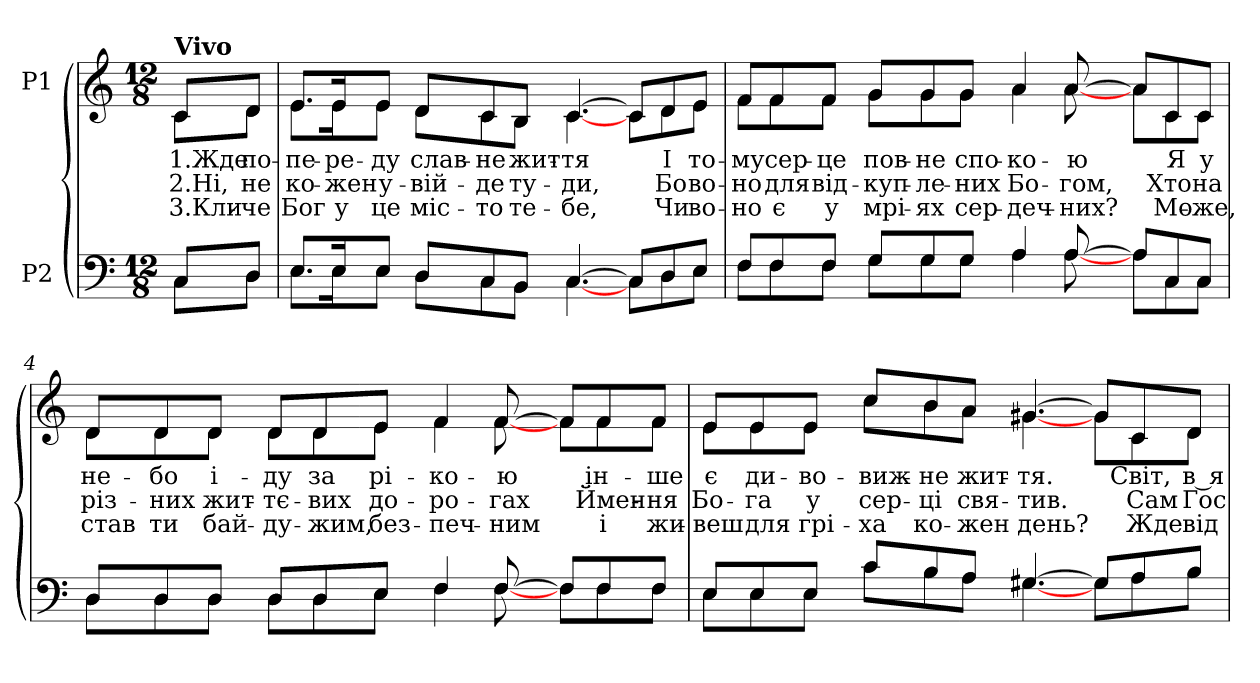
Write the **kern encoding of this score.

**kern	**kern	**text	**text	**text
*part2	*part1	*part1	*part1	*part1
*staff2	*staff1	*staff1	*staff1	*staff1
*I"P2	*I"P1	*	*	*
!!LO:PB:g=z
*clefF4	*clefG2	*	*	*
*k[]	*k[]	*	*	*
*a:	*a:	*	*	*
*M12/8	*M12/8	*	*	*
*MM120	*MM120	*	*	*
=1	=1	=1	=1	=1
*^	*^	*	*	*
!	!	!LO:TX:a:B:t=Vivo	!	!	!	!
!	!	!	!	!LO:LY:b:color=#000000	!LO:LY:b:color=#000000	!LO:LY:b:color=#000000
8Ci/L	8Ci\L	8ci/L	8ci\L	1.Жде	2.Ні,	3.Кли-
!	!	!	!	!LO:LY:b:color=#000000	!LO:LY:b:color=#000000	!LO:LY:b:color=#000000
8Di/J	8Di\J	8di/J	8di\J	по-	не	-че
=2	=2	=2	=2	=2	=2	=2
!	!	!	!	!LO:LY:b:color=#000000	!LO:LY:b:color=#000000	!LO:LY:b:color=#000000
8.Ei/L	8.Ei\L	8.ei/L	8.ei\L	-пе-	ко-	Бог
!	!	!	!	!LO:LY:b:color=#000000	!LO:LY:b:color=#000000	!LO:LY:b:color=#000000
16Ei/K	16Ei\K	16ei/K	16ei\K	-ре-	-жен	у
!	!	!	!	!LO:LY:b:color=#000000	!LO:LY:b:color=#000000	!LO:LY:b:color=#000000
8Ei/J	8Ei\J	8ei/J	8ei\J	-ду	у-	це
!	!	!	!	!LO:LY:b:color=#000000	!LO:LY:b:color=#000000	!LO:LY:b:color=#000000
8Di/L	8Di\L	8di/L	8di\L	слав-	-вій-	міс-
!	!	!	!	!LO:LY:b:color=#000000	!LO:LY:b:color=#000000	!LO:LY:b:color=#000000
8Ci/	8Ci\	8ci/	8ci\	-не	-де	-то
!	!	!	!	!LO:LY:b:color=#000000	!LO:LY:b:color=#000000	!LO:LY:b:color=#000000
8BBi/J	8BBi\J	8Bi/J	8Bi\J	жит-	ту-	те-
!	!	!	!	!LO:LY:b:color=#000000	!LO:LY:b:color=#000000	!LO:LY:b:color=#000000
[>4.Ci/	[<4.Ci\	[>4.ci/	[<4.ci\	-тя	-ди,	-бе,
8Ci/L]	8Ci\L	8ci/L]	8ci\L	.	.	.
!	!	!	!	!LO:LY:b:color=#000000	!LO:LY:b:color=#000000	!LO:LY:b:color=#000000
8Di/	8Di\	8di/	8di\	І	Бо	Чи
!	!	!	!	!LO:LY:b:color=#000000	!LO:LY:b:color=#000000	!LO:LY:b:color=#000000
8Ei/J	8Ei\J	8ei/J	8ei\J	то-	во-	во-
!!LO:LB:g=z	!!
=3	=3	=3	=3	=3	=3	=3
!	!	!	!	!LO:LY:b:color=#000000	!LO:LY:b:color=#000000	!LO:LY:b:color=#000000
8Fi/L	8Fi\L	8fi/L	8fi\L	-му	-но	-но
!	!	!	!	!LO:LY:b:color=#000000	!LO:LY:b:color=#000000	!LO:LY:b:color=#000000
8Fi/	8Fi\	8fi/	8fi\	сер-	для	є
!	!	!	!	!LO:LY:b:color=#000000	!LO:LY:b:color=#000000	!LO:LY:b:color=#000000
8Fi/J	8Fi\J	8fi/J	8fi\J	-це	від-	у
!	!	!	!	!LO:LY:b:color=#000000	!LO:LY:b:color=#000000	!LO:LY:b:color=#000000
8Gi/L	8Gi\L	8gi/L	8gi\L	пов-	-куп-	мрі-
!	!	!	!	!LO:LY:b:color=#000000	!LO:LY:b:color=#000000	!LO:LY:b:color=#000000
8Gi/	8Gi\	8gi/	8gi\	-не	-ле-	-ях
!	!	!	!	!LO:LY:b:color=#000000	!LO:LY:b:color=#000000	!LO:LY:b:color=#000000
8Gi/J	8Gi\J	8gi/J	8gi\J	спо-	-них	сер-
!	!	!	!	!LO:LY:b:color=#000000	!LO:LY:b:color=#000000	!LO:LY:b:color=#000000
4Ai/	4Ai\	4ai/	4ai\	-ко-	Бо-	-деч-
!	!	!	!	!LO:LY:b:color=#000000	!LO:LY:b:color=#000000	!LO:LY:b:color=#000000
[>8Ai/	[<8Ai\	[>8ai/	[<8ai\	-ю	-гом,	-них?
8Ai/L]	8Ai\L	8ai/L]	8ai\L	.	.	.
!	!	!	!	!LO:LY:b:color=#000000	!LO:LY:b:color=#000000	!LO:LY:b:color=#000000
8Ci/	8Ci\	8ci/	8ci\	Я	Хто	Мо-
!	!	!	!	!LO:LY:b:color=#000000	!LO:LY:b:color=#000000	!LO:LY:b:color=#000000
8Ci/J	8Ci\J	8ci/J	8ci\J	у	на	-же,
!!LO:LB:g=z	!!
=4	=4	=4	=4	=4	=4	=4
!	!	!	!	!LO:LY:b:color=#000000	!LO:LY:b:color=#000000	!LO:LY:b:color=#000000
8Di/L	8Di\L	8di/L	8di\L	не-	різ-	став
!	!	!	!	!LO:LY:b:color=#000000	!LO:LY:b:color=#000000	!LO:LY:b:color=#000000
8Di/	8Di\	8di/	8di\	-бо	-них	ти
!	!	!	!	!LO:LY:b:color=#000000	!LO:LY:b:color=#000000	!LO:LY:b:color=#000000
8Di/J	8Di\J	8di/J	8di\J	і-	жит-	бай-
!	!	!	!	!LO:LY:b:color=#000000	!LO:LY:b:color=#000000	!LO:LY:b:color=#000000
8Di/L	8Di\L	8di/L	8di\L	-ду	-тє-	-ду-
!	!	!	!	!LO:LY:b:color=#000000	!LO:LY:b:color=#000000	!LO:LY:b:color=#000000
8Di/	8Di\	8di/	8di\	за	-вих	-жим,
!	!	!	!	!LO:LY:b:color=#000000	!LO:LY:b:color=#000000	!LO:LY:b:color=#000000
8Ei/J	8Ei\J	8ei/J	8ei\J	рі-	до-	без-
!	!	!	!	!LO:LY:b:color=#000000	!LO:LY:b:color=#000000	!LO:LY:b:color=#000000
4Fi/	4Fi\	4fi/	4fi\	-ко-	-ро-	-печ-
!	!	!	!	!LO:LY:b:color=#000000	!LO:LY:b:color=#000000	!LO:LY:b:color=#000000
[>8Fi/	[<8Fi\	[>8fi/	[<8fi\	-ю	-гах	-ним
8Fi/L]	8Fi\L	8fi/L]	8fi\L	.	.	.
!	!	!	!	!LO:LY:b:color=#000000	!LO:LY:b:color=#000000	!LO:LY:b:color=#000000
8Fi/	8Fi\	8fi/	8fi\	ін-	Ймен-	і
!	!	!	!	!LO:LY:b:color=#000000	!LO:LY:b:color=#000000	!LO:LY:b:color=#000000
8Fi/J	8Fi\J	8fi/J	8fi\J	-ше	-ня	жи-
!!LO:LB:g=z	!!
=5	=5	=5	=5	=5	=5	=5
!	!	!	!	!LO:LY:b:color=#000000	!LO:LY:b:color=#000000	!LO:LY:b:color=#000000
8Ei/L	8Ei\L	8ei/L	8ei\L	є	Бо-	-веш
!	!	!	!	!LO:LY:b:color=#000000	!LO:LY:b:color=#000000	!LO:LY:b:color=#000000
8Ei/	8Ei\	8ei/	8ei\	ди-	-га	для
!	!	!	!	!LO:LY:b:color=#000000	!LO:LY:b:color=#000000	!LO:LY:b:color=#000000
8Ei/J	8Ei\J	8ei/J	8ei\J	-во-	у	грі-
!	!	!	!	!LO:LY:b:color=#000000	!LO:LY:b:color=#000000	!LO:LY:b:color=#000000
8ci/L	8ci\L	8cci/L	8cci\L	-виж-	сер-	-ха
!	!	!	!	!LO:LY:b:color=#000000	!LO:LY:b:color=#000000	!LO:LY:b:color=#000000
8Bi/	8Bi\	8bi/	8bi\	-не	-ці	ко-
!	!	!	!	!LO:LY:b:color=#000000	!LO:LY:b:color=#000000	!LO:LY:b:color=#000000
8Ai/J	8Ai\J	8ai/J	8ai\J	жит-	свя-	-жен
!	!	!	!	!LO:LY:b:color=#000000	!LO:LY:b:color=#000000	!LO:LY:b:color=#000000
[>4.G#Xi/	[<4.G#i\	[>4.g#Xi/	[<4.g#i\	-тя.	-тив.	день?
8G#i/L]	8G#i\L	8g#i/L]	8g#i\L	.	.	.
!	!	!	!	!LO:LY:b:color=#000000	!LO:LY:b:color=#000000	!LO:LY:b:color=#000000
8Ai/	8Ai\	8ci/	8ci\	Світ,	Сам	Жде
!	!	!	!	!LO:LY:b:color=#000000	!LO:LY:b:color=#000000	!LO:LY:b:color=#000000
8Bi/J	8Bi\J	8di/J	8di\J	в я-	Гос-	від-
*v	*v	*	*	*	*	*
*	*v	*v	*	*	*
=	=	=	=	=
*-	*-	*-	*-	*-
